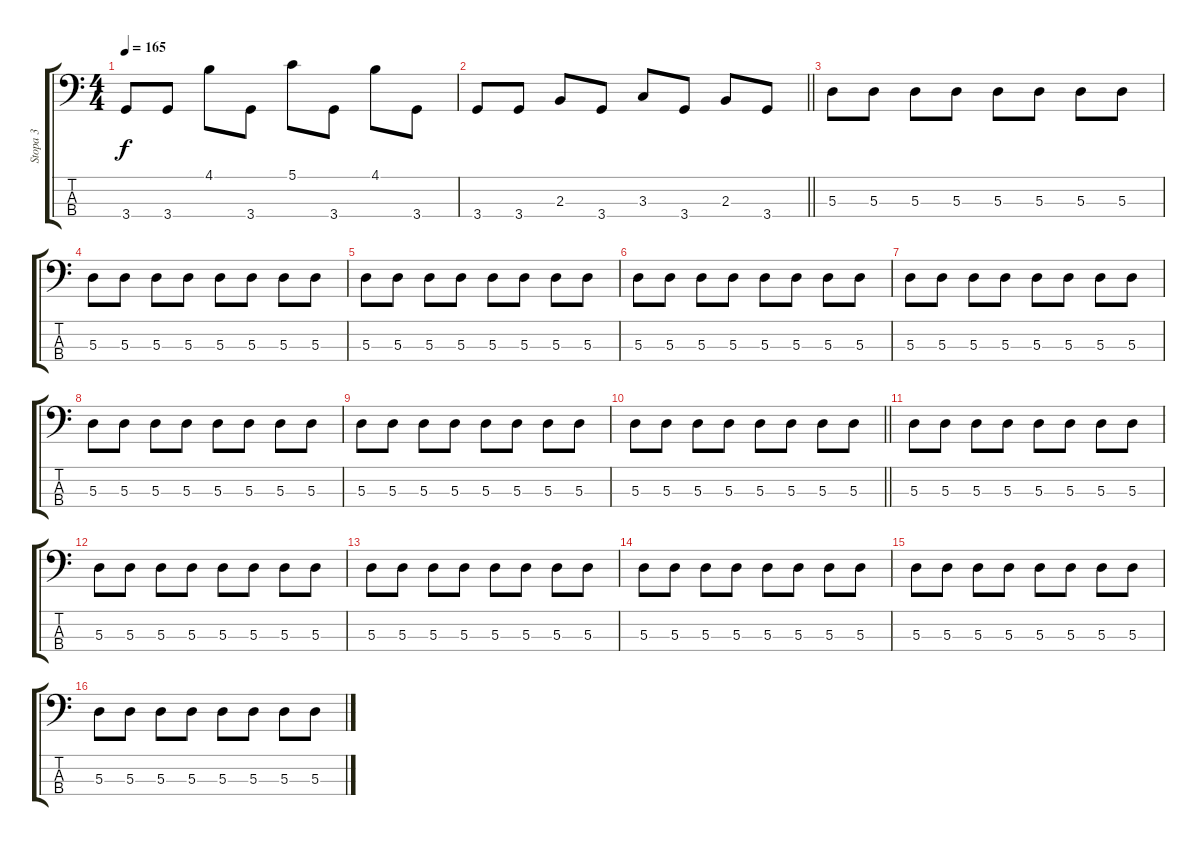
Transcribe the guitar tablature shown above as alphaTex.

\track ("Stopa 3" "Stopa 3") {instrument synthbass1}
\staff {score tabs}
\tuning (G2 D2 A1 E1) {hide}
\ts (4 4)
\tempo 165
\clef f4
\ks c
3.4.8{dy f} 3.4.8 4.1.8 3.4.8 5.1.8 3.4.8 4.1.8 3.4.8 |
\barLineRight lightlight
3.4.8 3.4.8 2.3.8 3.4.8 3.3.8 3.4.8 2.3.8 3.4.8 |
\section ("" "")
5.3.8 5.3.8 5.3.8 5.3.8 5.3.8 5.3.8 5.3.8 5.3.8 |
5.3.8 5.3.8 5.3.8 5.3.8 5.3.8 5.3.8 5.3.8 5.3.8 |
5.3.8 5.3.8 5.3.8 5.3.8 5.3.8 5.3.8 5.3.8 5.3.8 |
5.3.8 5.3.8 5.3.8 5.3.8 5.3.8 5.3.8 5.3.8 5.3.8 |
5.3.8 5.3.8 5.3.8 5.3.8 5.3.8 5.3.8 5.3.8 5.3.8 |
5.3.8 5.3.8 5.3.8 5.3.8 5.3.8 5.3.8 5.3.8 5.3.8 |
5.3.8 5.3.8 5.3.8 5.3.8 5.3.8 5.3.8 5.3.8 5.3.8 |
\barLineRight lightlight
5.3.8 5.3.8 5.3.8 5.3.8 5.3.8 5.3.8 5.3.8 5.3.8 |
\section ("" "")
5.3.8 5.3.8 5.3.8 5.3.8 5.3.8 5.3.8 5.3.8 5.3.8 |
5.3.8 5.3.8 5.3.8 5.3.8 5.3.8 5.3.8 5.3.8 5.3.8 |
5.3.8 5.3.8 5.3.8 5.3.8 5.3.8 5.3.8 5.3.8 5.3.8 |
5.3.8 5.3.8 5.3.8 5.3.8 5.3.8 5.3.8 5.3.8 5.3.8 |
5.3.8 5.3.8 5.3.8 5.3.8 5.3.8 5.3.8 5.3.8 5.3.8 |
5.3.8 5.3.8 5.3.8 5.3.8 5.3.8 5.3.8 5.3.8 5.3.8
